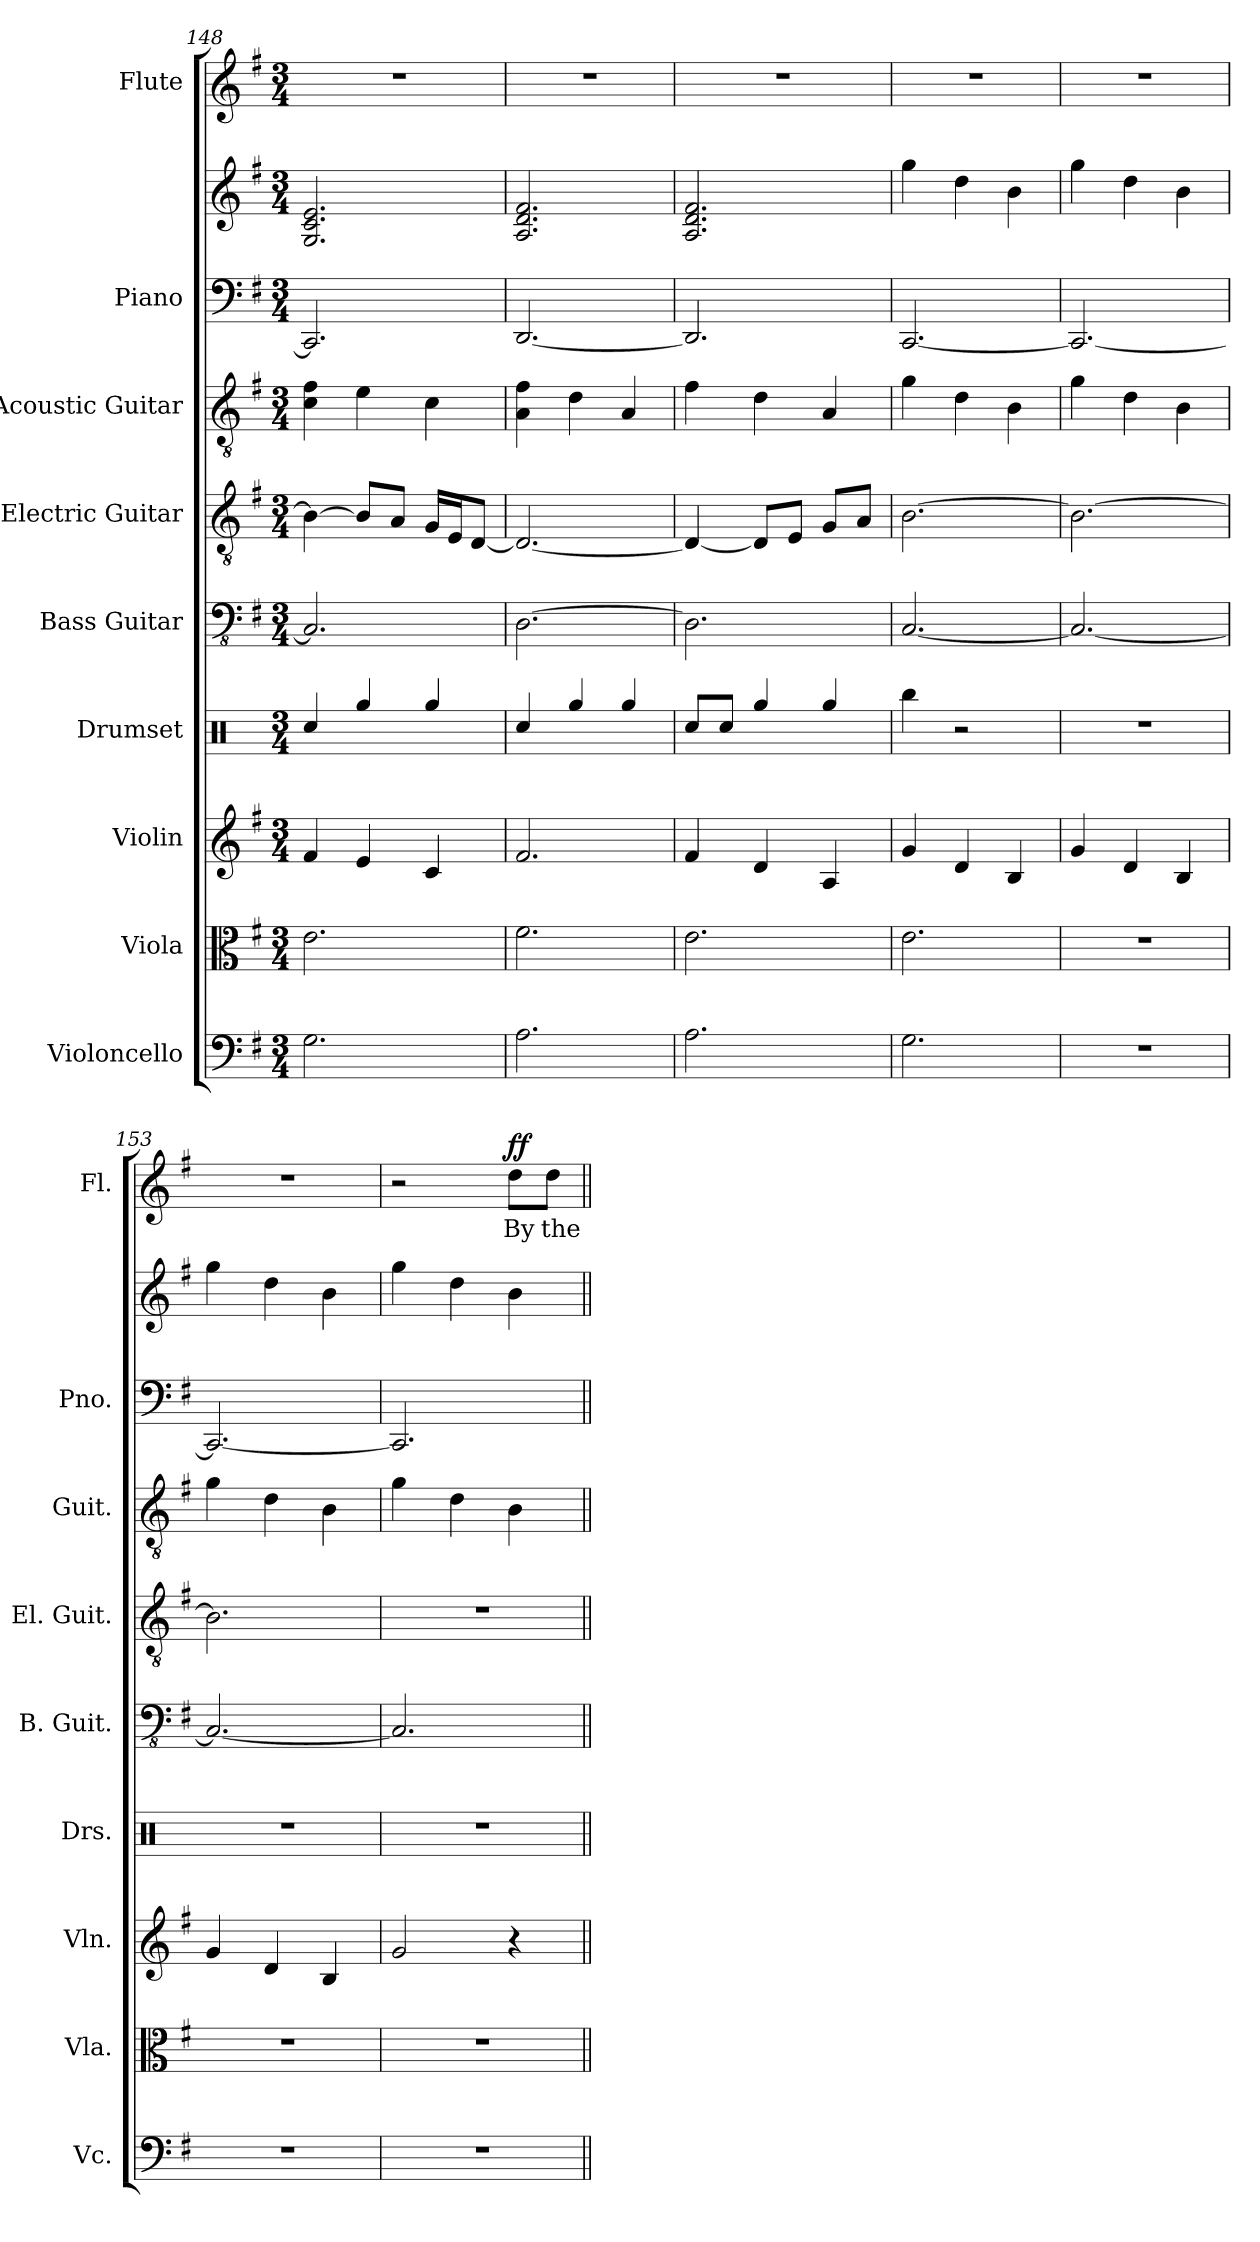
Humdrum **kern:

**kern	**kern	**kern	**kern	**kern	**kern	**kern	**kern	**kern	**kern	**text	**dynam
*part9	*part8	*part7	*part6	*part5	*part4	*part3	*part2	*part2	*part1	*part1	*part1
*staff10	*staff9	*staff8	*staff7	*staff6	*staff5	*staff4	*staff3	*staff2	*staff1	*staff1	*staff1
*I"Violoncello	*I"Viola	*I"Violin	*I"Drumset	*I"Bass Guitar	*I"Electric Guitar	*I"Acoustic Guitar	*I"Piano	*	*I"Flute	*	*
*I'Vc.	*I'Vla.	*I'Vln.	*I'Drs.	*I'B. Guit.	*I'El. Guit.	*I'Guit.	*I'Pno.	*	*I'Fl.	*	*
*clefF4	*clefC3	*clefG2	*clefX	*clefFv4	*clefGv2	*clefGv2	*clefF4	*clefG2	*clefG2	*	*
*k[f#]	*k[f#]	*k[f#]	*k[]	*k[f#]	*k[f#]	*k[f#]	*k[f#]	*k[f#]	*k[f#]	*	*
*M3/4	*M3/4	*M3/4	*M3/4	*M3/4	*M3/4	*M3/4	*M3/4	*M3/4	*M3/4	*	*
=148	=148	=148	=148	=148	=148	=148	=148	=148	=148	=148	=148
2.G\	2.e\	4f#/	4Rcc/	2.CC/]	4B\_	4c\ 4f#\	2.CC/]	2.G/ 2.c/ 2.e/	2.r	.	.
.	.	4e/	4Rgg/	.	8B/L]	4e\	.	.	.	.	.
.	.	.	.	.	8A/J	.	.	.	.	.	.
.	.	4c/	4Rgg/	.	16G/LL	4c\	.	.	.	.	.
.	.	.	.	.	16E/J	.	.	.	.	.	.
.	.	.	.	.	[8D/J	.	.	.	.	.	.
=149	=149	=149	=149	=149	=149	=149	=149	=149	=149	=149	=149
2.A\	2.f#\	2.f#/	4Rcc/	[2.DD\	2.D/_	4A\ 4f#\	[2.DD/	2.A/ 2.d/ 2.f#/	2.r	.	.
.	.	.	4Rgg/	.	.	4d\	.	.	.	.	.
.	.	.	4Rgg/	.	.	4A/	.	.	.	.	.
=150	=150	=150	=150	=150	=150	=150	=150	=150	=150	=150	=150
2.A\	2.e\	4f#/	8Rcc/L	2.DD\]	4D/_	4f#\	2.DD/]	2.A/ 2.d/ 2.f#/	2.r	.	.
.	.	.	8Rcc/J	.	.	.	.	.	.	.	.
.	.	4d/	4Rgg/	.	8D/L]	4d\	.	.	.	.	.
.	.	.	.	.	8E/J	.	.	.	.	.	.
.	.	4A/	4Rgg/	.	8G/L	4A/	.	.	.	.	.
.	.	.	.	.	8A/J	.	.	.	.	.	.
=151	=151	=151	=151	=151	=151	=151	=151	=151	=151	=151	=151
2.G\	2.e\	4g/	4Rbb\	[2.CC/	[2.B\	4g\	[2.CC/	4gg\	2.r	.	.
.	.	4d/	2r	.	.	4d\	.	4dd\	.	.	.
.	.	4B/	.	.	.	4B\	.	4b\	.	.	.
!!LO:PB:g=z
=152	=152	=152	=152	=152	=152	=152	=152	=152	=152	=152	=152
2.r	2.r	4g/	2.r	2.CC/_	2.B\_	4g\	2.CC/_	4gg\	2.r	.	.
.	.	4d/	.	.	.	4d\	.	4dd\	.	.	.
.	.	4B/	.	.	.	4B\	.	4b\	.	.	.
=153	=153	=153	=153	=153	=153	=153	=153	=153	=153	=153	=153
2.r	2.r	4g/	2.r	2.CC/_	2.B\]	4g\	2.CC/_	4gg\	2.r	.	.
.	.	4d/	.	.	.	4d\	.	4dd\	.	.	.
.	.	4B/	.	.	.	4B\	.	4b\	.	.	.
=154	=154	=154	=154	=154	=154	=154	=154	=154	=154	=154	=154
2.r	2.r	2g/	2.r	2.CC/]	2.r	4g\	2.CC/]	4gg\	2r	.	.
.	.	.	.	.	.	4d\	.	4dd\	.	.	.
!	!	!	!	!	!	!	!	!	!	!	!LO:DY:b
.	.	4r	.	.	.	4B\	.	4b\	8dd\L	By	ff
.	.	.	.	.	.	.	.	.	8dd\J	the	.
=||	=||	=||	=||	=||	=||	=||	=||	=||	=||	=||	=||
*-	*-	*-	*-	*-	*-	*-	*-	*-	*-	*-	*-
